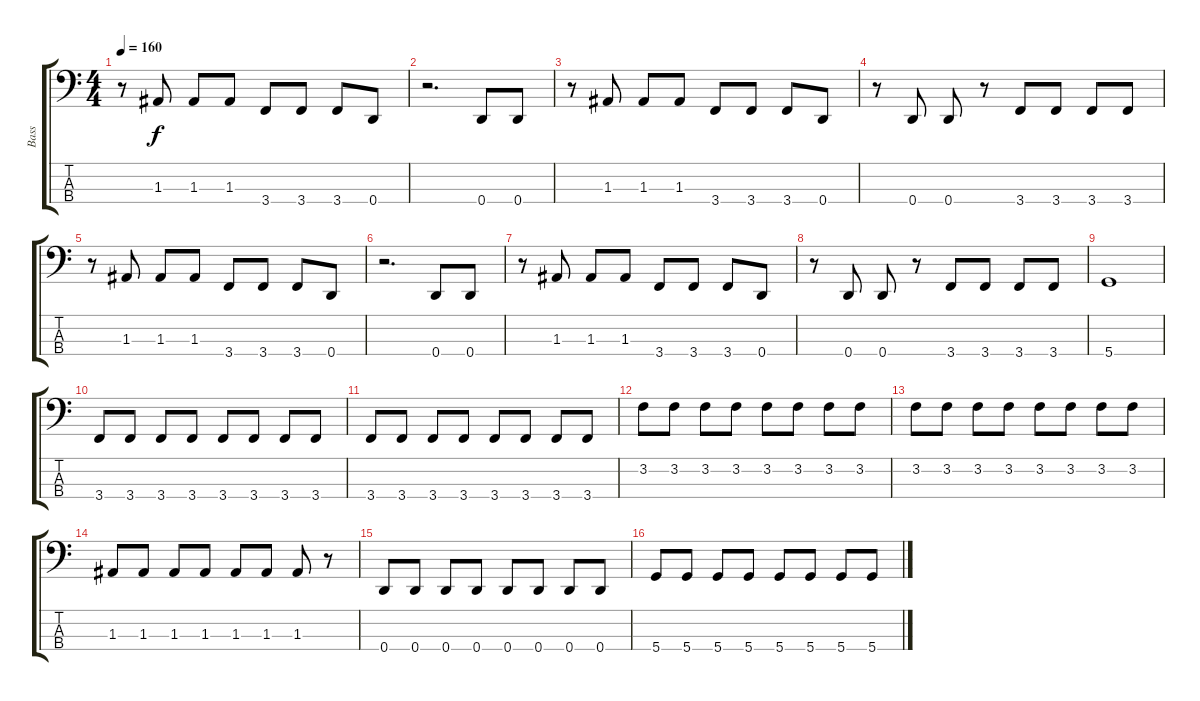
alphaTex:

\track ("Bass" "Bass") {instrument electricbassfinger}
\staff {score tabs}
\tuning (G2 D2 A1 D1) {hide}
\ts (4 4)
\tempo 160
\clef f4
\ks c
r.8{dy f} 1.3.8 1.3.8 1.3.8 3.4.8 3.4.8 3.4.8 0.4.8 |
r.2{d} 0.4.8 0.4.8 |
r.8 1.3.8 1.3.8 1.3.8 3.4.8 3.4.8 3.4.8 0.4.8 |
r.8 0.4.8 0.4.8 r.8 3.4.8 3.4.8 3.4.8 3.4.8 |
r.8 1.3.8 1.3.8 1.3.8 3.4.8 3.4.8 3.4.8 0.4.8 |
r.2{d} 0.4.8 0.4.8 |
r.8 1.3.8 1.3.8 1.3.8 3.4.8 3.4.8 3.4.8 0.4.8 |
r.8 0.4.8 0.4.8 r.8 3.4.8 3.4.8 3.4.8 3.4.8 |
5.4.1 |
3.4.8 3.4.8 3.4.8 3.4.8 3.4.8 3.4.8 3.4.8 3.4.8 |
3.4.8 3.4.8 3.4.8 3.4.8 3.4.8 3.4.8 3.4.8 3.4.8 |
3.2.8 3.2.8 3.2.8 3.2.8 3.2.8 3.2.8 3.2.8 3.2.8 |
3.2.8 3.2.8 3.2.8 3.2.8 3.2.8 3.2.8 3.2.8 3.2.8 |
1.3.8 1.3.8 1.3.8 1.3.8 1.3.8 1.3.8 1.3.8 r.8 |
0.4.8 0.4.8 0.4.8 0.4.8 0.4.8 0.4.8 0.4.8 0.4.8 |
5.4.8 5.4.8 5.4.8 5.4.8 5.4.8 5.4.8 5.4.8 5.4.8
